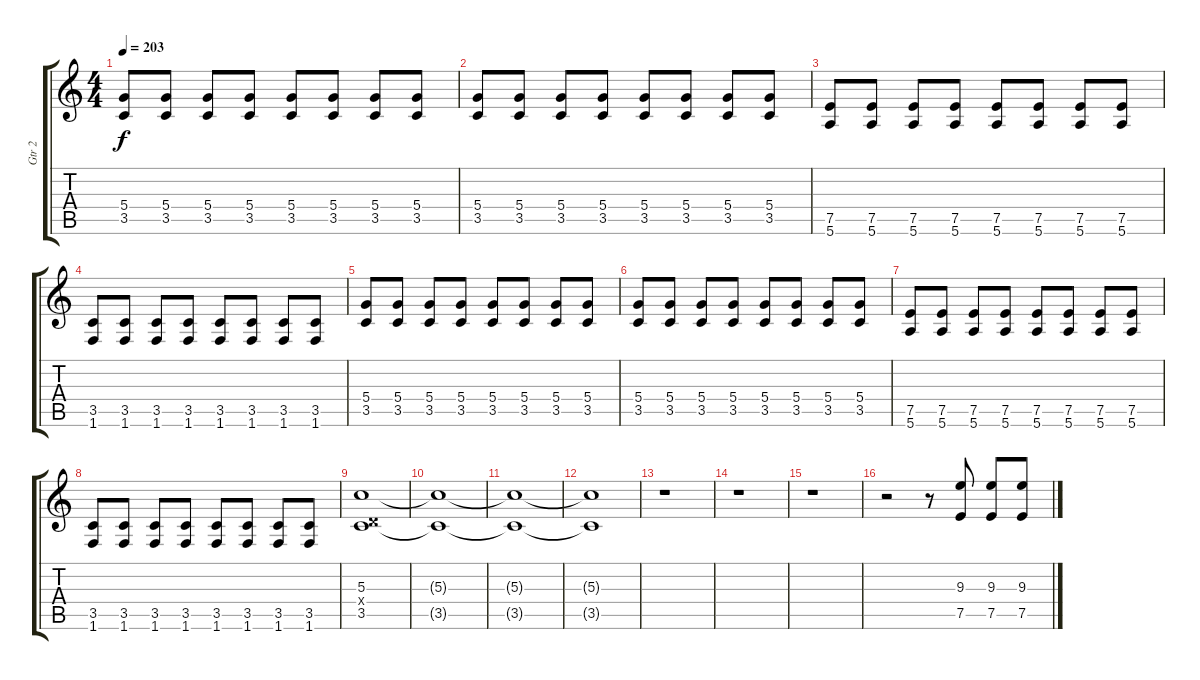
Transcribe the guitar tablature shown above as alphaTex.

\track ("Gtr 2" "Gtr 2") {instrument distortionguitar}
\staff {score tabs}
\tuning (E4 B3 G3 D3 A2 E2) {hide}
\ts (4 4)
\tempo 203
\clef g2
\ks c
(5.4 3.5).8{dy f} (5.4 3.5).8 (5.4 3.5).8 (5.4 3.5).8 (5.4 3.5).8 (5.4 3.5).8 (5.4 3.5).8 (5.4 3.5).8 |
(5.4 3.5).8 (5.4 3.5).8 (5.4 3.5).8 (5.4 3.5).8 (5.4 3.5).8 (5.4 3.5).8 (5.4 3.5).8 (5.4 3.5).8 |
(7.5 5.6).8 (7.5 5.6).8 (7.5 5.6).8 (7.5 5.6).8 (7.5 5.6).8 (7.5 5.6).8 (7.5 5.6).8 (7.5 5.6).8 |
(3.5 1.6).8 (3.5 1.6).8 (3.5 1.6).8 (3.5 1.6).8 (3.5 1.6).8 (3.5 1.6).8 (3.5 1.6).8 (3.5 1.6).8 |
(5.4 3.5).8 (5.4 3.5).8 (5.4 3.5).8 (5.4 3.5).8 (5.4 3.5).8 (5.4 3.5).8 (5.4 3.5).8 (5.4 3.5).8 |
(5.4 3.5).8 (5.4 3.5).8 (5.4 3.5).8 (5.4 3.5).8 (5.4 3.5).8 (5.4 3.5).8 (5.4 3.5).8 (5.4 3.5).8 |
(7.5 5.6).8 (7.5 5.6).8 (7.5 5.6).8 (7.5 5.6).8 (7.5 5.6).8 (7.5 5.6).8 (7.5 5.6).8 (7.5 5.6).8 |
(3.5 1.6).8 (3.5 1.6).8 (3.5 1.6).8 (3.5 1.6).8 (3.5 1.6).8 (3.5 1.6).8 (3.5 1.6).8 (3.5 1.6).8 |
(5.3 0.4{x} 3.5).1{volume 13} |
(5.3{t} 3.5{t}).1{volume 10} |
(5.3{t} 3.5{t}).1{volume 9} |
(5.3{t} 3.5{t}).1{volume 7} |
r.1{volume 15} |
r.1 |
r.1 |
r.2 r.8 (9.3 7.5).8 (9.3 7.5).8 (9.3 7.5{ss}).8
